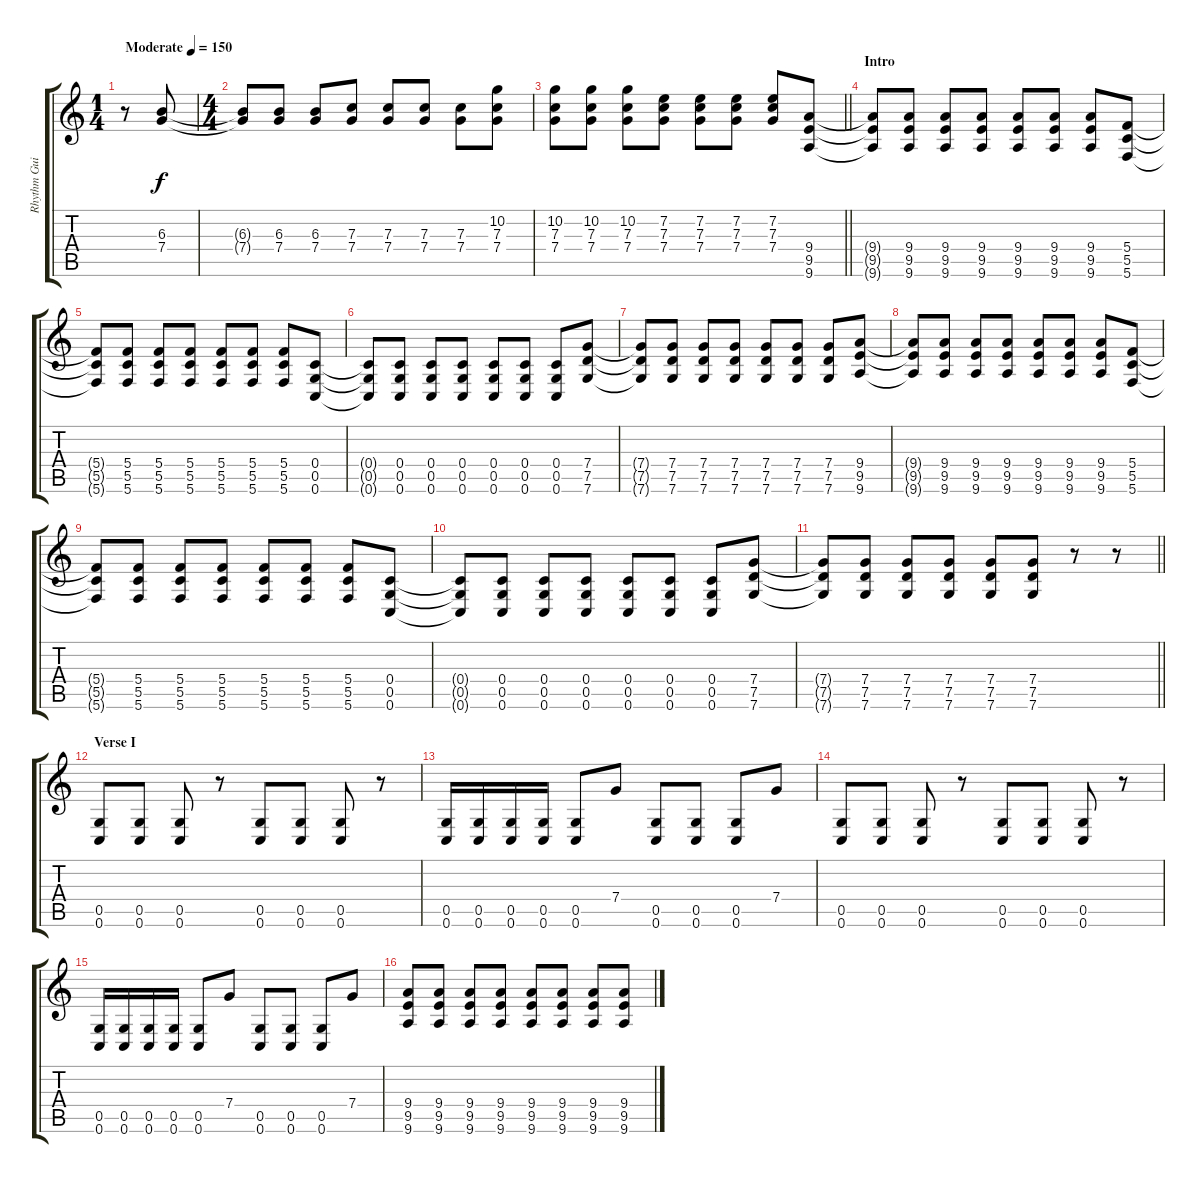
\track ("Rhythm Guitar" "Rhythm Gui") {instrument overdrivenguitar}
\staff {score tabs}
\tuning (D4 A3 F3 C3 G2 C2) {hide}
\ts (1 4)
\tempo (150 "Moderate")
\clef g2
\ks c
r.8{dy f instrument overdrivenguitar} (6.3 7.4).8 |
\ts (4 4)
(6.3{t} 7.4{t}).8 (6.3 7.4).8 (6.3 7.4).8 (7.3 7.4).8 (7.3 7.4).8 (7.3 7.4).8 (7.3 7.4).8 (10.2 7.3 7.4).8 |
\barLineRight lightlight
(10.2 7.3 7.4).8 (10.2 7.3 7.4).8 (10.2 7.3 7.4).8 (7.2 7.3 7.4).8 (7.2 7.3 7.4).8 (7.2 7.3 7.4).8 (7.2 7.3 7.4).8 (9.4 9.5 9.6).8 |
\section ("" "Intro")
(9.4{t} 9.5{t} 9.6{t}).8 (9.4 9.5 9.6).8 (9.4 9.5 9.6).8 (9.4 9.5 9.6).8 (9.4 9.5 9.6).8 (9.4 9.5 9.6).8 (9.4 9.5 9.6).8 (5.4 5.5 5.6).8 |
(5.4{t} 5.5{t} 5.6{t}).8 (5.4 5.5 5.6).8 (5.4 5.5 5.6).8 (5.4 5.5 5.6).8 (5.4 5.5 5.6).8 (5.4 5.5 5.6).8 (5.4 5.5 5.6).8 (0.4 0.5 0.6).8 |
(0.4{t} 0.5{t} 0.6{t}).8 (0.4 0.5 0.6).8 (0.4 0.5 0.6).8 (0.4 0.5 0.6).8 (0.4 0.5 0.6).8 (0.4 0.5 0.6).8 (0.4 0.5 0.6).8 (7.4 7.5 7.6).8 |
(7.4{t} 7.5{t} 7.6{t}).8 (7.4 7.5 7.6).8 (7.4 7.5 7.6).8 (7.4 7.5 7.6).8 (7.4 7.5 7.6).8 (7.4 7.5 7.6).8 (7.4 7.5 7.6).8 (9.4 9.5 9.6).8 |
(9.4{t} 9.5{t} 9.6{t}).8 (9.4 9.5 9.6).8 (9.4 9.5 9.6).8 (9.4 9.5 9.6).8 (9.4 9.5 9.6).8 (9.4 9.5 9.6).8 (9.4 9.5 9.6).8 (5.4 5.5 5.6).8 |
(5.4{t} 5.5{t} 5.6{t}).8 (5.4 5.5 5.6).8 (5.4 5.5 5.6).8 (5.4 5.5 5.6).8 (5.4 5.5 5.6).8 (5.4 5.5 5.6).8 (5.4 5.5 5.6).8 (0.4 0.5 0.6).8 |
(0.4{t} 0.5{t} 0.6{t}).8 (0.4 0.5 0.6).8 (0.4 0.5 0.6).8 (0.4 0.5 0.6).8 (0.4 0.5 0.6).8 (0.4 0.5 0.6).8 (0.4 0.5 0.6).8 (7.4 7.5 7.6).8 |
\barLineRight lightlight
(7.4{t} 7.5{t} 7.6{t}).8 (7.4 7.5 7.6).8 (7.4 7.5 7.6).8 (7.4 7.5 7.6).8 (7.4 7.5 7.6).8 (7.4 7.5 7.6).8 r.8 r.8 |
\section ("" "Verse I")
(0.5 0.6).8 (0.5 0.6).8 (0.5 0.6).8 r.8 (0.5 0.6).8 (0.5 0.6).8 (0.5 0.6).8 r.8 |
(0.5 0.6).16 (0.5 0.6).16 (0.5 0.6).16 (0.5 0.6).16 (0.5 0.6).8 7.4.8 (0.5 0.6).8 (0.5 0.6).8 (0.5 0.6).8 7.4.8 |
(0.5 0.6).8 (0.5 0.6).8 (0.5 0.6).8 r.8 (0.5 0.6).8 (0.5 0.6).8 (0.5 0.6).8 r.8 |
(0.5 0.6).16 (0.5 0.6).16 (0.5 0.6).16 (0.5 0.6).16 (0.5 0.6).8 7.4.8 (0.5 0.6).8 (0.5 0.6).8 (0.5 0.6).8 7.4.8 |
(9.4 9.5 9.6).8 (9.4 9.5 9.6).8 (9.4 9.5 9.6).8 (9.4 9.5 9.6).8 (9.4 9.5 9.6).8 (9.4 9.5 9.6).8 (9.4 9.5 9.6).8 (9.4 9.5 9.6).8
